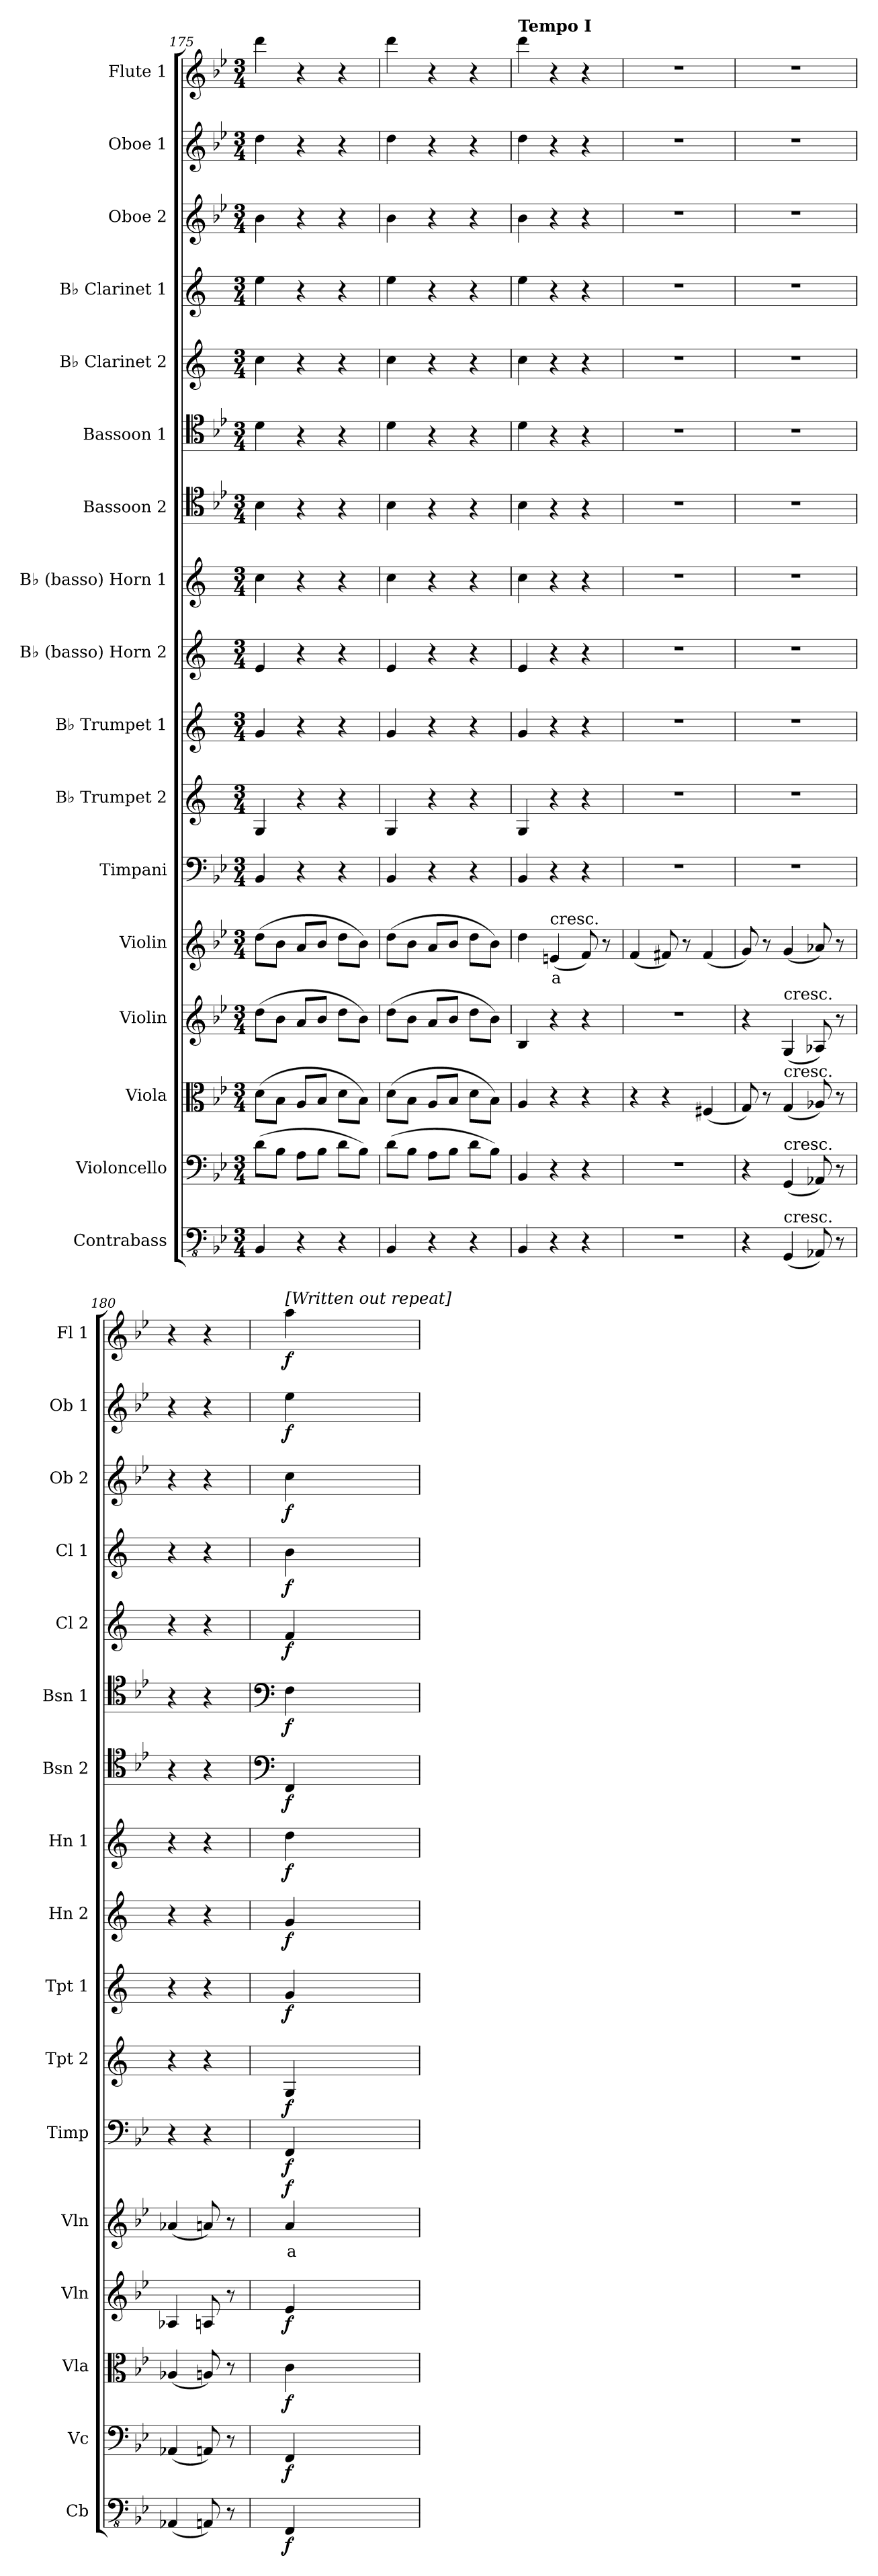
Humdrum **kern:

**kern	**dynam	**kern	**dynam	**kern	**dynam	**kern	**dynam	**kern	**text	**dynam	**kern	**dynam	**kern	**dynam	**kern	**dynam	**kern	**dynam	**kern	**dynam	**kern	**dynam	**kern	**dynam	**kern	**dynam	**kern	**dynam	**kern	**dynam	**kern	**dynam	**kern	**dynam
*part17	*part17	*part16	*part16	*part15	*part15	*part14	*part14	*part13	*part13	*part13	*part12	*part12	*part11	*part11	*part10	*part10	*part9	*part9	*part8	*part8	*part7	*part7	*part6	*part6	*part5	*part5	*part4	*part4	*part3	*part3	*part2	*part2	*part1	*part1
*staff17	*staff17	*staff16	*staff16	*staff15	*staff15	*staff14	*staff14	*staff13	*staff13	*staff13	*staff12	*staff12	*staff11	*staff11	*staff10	*staff10	*staff9	*staff9	*staff8	*staff8	*staff7	*staff7	*staff6	*staff6	*staff5	*staff5	*staff4	*staff4	*staff3	*staff3	*staff2	*staff2	*staff1	*staff1
*I"Contrabass	*	*I"Violoncello	*	*I"Viola	*	*I"Violin	*	*I"Violin	*	*	*I"Timpani	*	*I"B♭ Trumpet 2	*	*I"B♭ Trumpet 1	*	*I"B♭ (basso) Horn 2	*	*I"B♭ (basso) Horn 1	*	*I"Bassoon 2	*	*I"Bassoon 1	*	*I"B♭ Clarinet 2	*	*I"B♭ Clarinet 1	*	*I"Oboe 2	*	*I"Oboe 1	*	*I"Flute 1	*
*I'Cb	*	*I'Vc	*	*I'Vla	*	*I'Vln	*	*I'Vln	*	*	*I'Timp	*	*I'Tpt 2	*	*I'Tpt 1	*	*I'Hn 2	*	*I'Hn 1	*	*I'Bsn 2	*	*I'Bsn 1	*	*I'Cl 2	*	*I'Cl 1	*	*I'Ob 2	*	*I'Ob 1	*	*I'Fl 1	*
*clefFv4	*	*clefF4	*	*clefC3	*	*clefG2	*	*clefG2	*	*	*clefF4	*	*clefG2	*	*clefG2	*	*clefG2	*	*clefG2	*	*clefC4	*	*clefC4	*	*clefG2	*	*clefG2	*	*clefG2	*	*clefG2	*	*clefG2	*
*	*	*	*	*	*	*	*	*	*	*	*	*	*ITrd1c2	*	*ITrd1c2	*	*ITrd4c7	*	*ITrd4c7	*	*	*	*	*	*ITrd1c2	*	*ITrd1c2	*	*	*	*	*	*	*
*k[b-e-]	*	*k[b-e-]	*	*k[b-e-]	*	*k[b-e-]	*	*k[b-e-]	*	*	*k[b-e-]	*	*k[b-e-]	*	*k[b-e-]	*	*k[b-]	*	*k[b-]	*	*k[b-e-]	*	*k[b-e-]	*	*k[b-e-]	*	*k[b-e-]	*	*k[b-e-]	*	*k[b-e-]	*	*k[b-e-]	*
*M3/4	*	*M3/4	*	*M3/4	*	*M3/4	*	*M3/4	*	*	*M3/4	*	*M3/4	*	*M3/4	*	*M3/4	*	*M3/4	*	*M3/4	*	*M3/4	*	*M3/4	*	*M3/4	*	*M3/4	*	*M3/4	*	*M3/4	*
=175	=175	=175	=175	=175	=175	=175	=175	=175	=175	=175	=175	=175	=175	=175	=175	=175	=175	=175	=175	=175	=175	=175	=175	=175	=175	=175	=175	=175	=175	=175	=175	=175	=175	=175
4BBB-/	.	(>8d\L	.	(>8d\L	.	(>8dd\L	.	(>8dd\L	.	.	4BB-/	.	4F/	.	4f/	.	4A/	.	4f\	.	4B-\	.	4d\	.	4b-\	.	4dd\	.	4b-\	.	4dd\	.	4ddd\	.
.	.	8B-\J	.	8B-\J	.	8b-\J	.	8b-\J	.	.	.	.	.	.	.	.	.	.	.	.	.	.	.	.	.	.	.	.	.	.	.	.	.	.
4r	.	8A\L	.	8A/L	.	8a/L	.	8a/L	.	.	4r	.	4r	.	4r	.	4r	.	4r	.	4r	.	4r	.	4r	.	4r	.	4r	.	4r	.	4r	.
.	.	8B-\J	.	8B-/J	.	8b-/J	.	8b-/J	.	.	.	.	.	.	.	.	.	.	.	.	.	.	.	.	.	.	.	.	.	.	.	.	.	.
4r	.	8d\L	.	8d\L	.	8dd\L	.	8dd\L	.	.	4r	.	4r	.	4r	.	4r	.	4r	.	4r	.	4r	.	4r	.	4r	.	4r	.	4r	.	4r	.
.	.	8B-\J)	.	8B-\J)	.	8b-\J)	.	8b-\J)	.	.	.	.	.	.	.	.	.	.	.	.	.	.	.	.	.	.	.	.	.	.	.	.	.	.
=176	=176	=176	=176	=176	=176	=176	=176	=176	=176	=176	=176	=176	=176	=176	=176	=176	=176	=176	=176	=176	=176	=176	=176	=176	=176	=176	=176	=176	=176	=176	=176	=176	=176	=176
4BBB-/	.	(>8d\L	.	(>8d\L	.	(>8dd\L	.	(>8dd\L	.	.	4BB-/	.	4F/	.	4f/	.	4A/	.	4f\	.	4B-\	.	4d\	.	4b-\	.	4dd\	.	4b-\	.	4dd\	.	4ddd\	.
.	.	8B-\J	.	8B-\J	.	8b-\J	.	8b-\J	.	.	.	.	.	.	.	.	.	.	.	.	.	.	.	.	.	.	.	.	.	.	.	.	.	.
4r	.	8A\L	.	8A/L	.	8a/L	.	8a/L	.	.	4r	.	4r	.	4r	.	4r	.	4r	.	4r	.	4r	.	4r	.	4r	.	4r	.	4r	.	4r	.
.	.	8B-\J	.	8B-/J	.	8b-/J	.	8b-/J	.	.	.	.	.	.	.	.	.	.	.	.	.	.	.	.	.	.	.	.	.	.	.	.	.	.
4r	.	8d\L	.	8d\L	.	8dd\L	.	8dd\L	.	.	4r	.	4r	.	4r	.	4r	.	4r	.	4r	.	4r	.	4r	.	4r	.	4r	.	4r	.	4r	.
.	.	8B-\J)	.	8B-\J)	.	8b-\J)	.	8b-\J)	.	.	.	.	.	.	.	.	.	.	.	.	.	.	.	.	.	.	.	.	.	.	.	.	.	.
=177	=177	=177	=177	=177	=177	=177	=177	=177	=177	=177	=177	=177	=177	=177	=177	=177	=177	=177	=177	=177	=177	=177	=177	=177	=177	=177	=177	=177	=177	=177	=177	=177	=177	=177
*	*	*	*	*	*	*	*	*	*	*	*	*	*	*	*	*	*	*	*	*	*	*	*	*	*	*	*	*	*	*	*	*	*MM300	*
!	!	!	!	!	!	!	!	!	!	!	!	!	!	!	!	!	!	!	!	!	!	!	!	!	!	!	!	!	!	!	!	!	!LO:TX:a:B:t=Tempo I	!
4BBB-/	.	4BB-/	.	4A/	.	4B-/	.	4dd\	.	.	4BB-/	.	4F/	.	4f/	.	4A/	.	4f\	.	4B-\	.	4d\	.	4b-\	.	4dd\	.	4b-\	.	4dd\	.	4ddd\	.
!	!	!	!	!	!	!	!	!LO:TX:a:t=cresc.	!	!	!	!	!	!	!	!	!	!	!	!	!	!	!	!	!	!	!	!	!	!	!	!	!	!
!	!	!	!	!	!	!	!	!	!LO:LY:b:color=#FF0000	!	!	!	!	!	!	!	!	!	!	!	!	!	!	!	!	!	!	!	!	!	!	!	!	!
4r	.	4r	.	4r	.	4r	.	(<4en/	a	.	4r	.	4r	.	4r	.	4r	.	4r	.	4r	.	4r	.	4r	.	4r	.	4r	.	4r	.	4r	.
4r	.	4r	.	4r	.	4r	.	8f/)	.	.	4r	.	4r	.	4r	.	4r	.	4r	.	4r	.	4r	.	4r	.	4r	.	4r	.	4r	.	4r	.
.	.	.	.	.	.	.	.	8r	.	.	.	.	.	.	.	.	.	.	.	.	.	.	.	.	.	.	.	.	.	.	.	.	.	.
=178	=178	=178	=178	=178	=178	=178	=178	=178	=178	=178	=178	=178	=178	=178	=178	=178	=178	=178	=178	=178	=178	=178	=178	=178	=178	=178	=178	=178	=178	=178	=178	=178	=178	=178
2.r	.	2.r	.	4r	.	2.r	.	(<4f/	.	.	2.r	.	2.r	.	2.r	.	2.r	.	2.r	.	2.r	.	2.r	.	2.r	.	2.r	.	2.r	.	2.r	.	2.r	.
.	.	.	.	4r	.	.	.	8f#X/)	.	.	.	.	.	.	.	.	.	.	.	.	.	.	.	.	.	.	.	.	.	.	.	.	.	.
.	.	.	.	.	.	.	.	8r	.	.	.	.	.	.	.	.	.	.	.	.	.	.	.	.	.	.	.	.	.	.	.	.	.	.
.	.	.	.	(<4F#X/	.	.	.	(<4f#/	.	.	.	.	.	.	.	.	.	.	.	.	.	.	.	.	.	.	.	.	.	.	.	.	.	.
=179	=179	=179	=179	=179	=179	=179	=179	=179	=179	=179	=179	=179	=179	=179	=179	=179	=179	=179	=179	=179	=179	=179	=179	=179	=179	=179	=179	=179	=179	=179	=179	=179	=179	=179
4r	.	4r	.	8G/)	.	4r	.	8g/)	.	.	2.r	.	2.r	.	2.r	.	2.r	.	2.r	.	2.r	.	2.r	.	2.r	.	2.r	.	2.r	.	2.r	.	2.r	.
.	.	.	.	8r	.	.	.	8r	.	.	.	.	.	.	.	.	.	.	.	.	.	.	.	.	.	.	.	.	.	.	.	.	.	.
!	!	!	!	!	!	!LO:TX:a:t=cresc.	!	!	!	!	!	!	!	!	!	!	!	!	!	!	!	!	!	!	!	!	!	!	!	!	!	!	!	!
!	!	!	!	!LO:TX:a:t=cresc.	!	!	!	!	!	!	!	!	!	!	!	!	!	!	!	!	!	!	!	!	!	!	!	!	!	!	!	!	!	!
!	!	!LO:TX:a:t=cresc.	!	!	!	!	!	!	!	!	!	!	!	!	!	!	!	!	!	!	!	!	!	!	!	!	!	!	!	!	!	!	!	!
!LO:TX:a:t=cresc.	!	!	!	!	!	!	!	!	!	!	!	!	!	!	!	!	!	!	!	!	!	!	!	!	!	!	!	!	!	!	!	!	!	!
(<4GGG/	.	(<4GG/	.	(<4G/	.	(<4G/	.	(<4g/	.	.	.	.	.	.	.	.	.	.	.	.	.	.	.	.	.	.	.	.	.	.	.	.	.	.
8AAA-X/)	.	8AA-X/)	.	8A-X/)	.	8A-X/)	.	8a-X/)	.	.	.	.	.	.	.	.	.	.	.	.	.	.	.	.	.	.	.	.	.	.	.	.	.	.
8r	.	8r	.	8r	.	8r	.	8r	.	.	.	.	.	.	.	.	.	.	.	.	.	.	.	.	.	.	.	.	.	.	.	.	.	.
=180	=180	=180	=180	=180	=180	=180	=180	=180	=180	=180	=180	=180	=180	=180	=180	=180	=180	=180	=180	=180	=180	=180	=180	=180	=180	=180	=180	=180	=180	=180	=180	=180	=180	=180
(<4AAA-X/	.	(<4AA-X/	.	(<4A-X/	.	4A-X/	.	(<4a-X/	.	.	4r	.	4r	.	4r	.	4r	.	4r	.	4r	.	4r	.	4r	.	4r	.	4r	.	4r	.	4r	.
8AAAn/)	.	8AAn/)	.	8An/)	.	8An/	.	8an/)	.	.	4r	.	4r	.	4r	.	4r	.	4r	.	4r	.	4r	.	4r	.	4r	.	4r	.	4r	.	4r	.
8r	.	8r	.	8r	.	8r	.	8r	.	.	.	.	.	.	.	.	.	.	.	.	.	.	.	.	.	.	.	.	.	.	.	.	.	.
!!LO:PB:g=z
=181	=181	=181	=181	=181	=181	=181	=181	=181	=181	=181	=181	=181	=181	=181	=181	=181	=181	=181	=181	=181	=181	=181	=181	=181	=181	=181	=181	=181	=181	=181	=181	=181	=181	=181
*	*	*	*	*	*	*	*	*	*	*	*	*	*	*	*	*	*	*	*	*	*clefF4	*	*clefF4	*	*	*	*	*	*	*	*	*	*	*
!	!	!	!	!	!	!	!	!	!	!	!	!	!	!	!	!	!	!	!	!	!	!	!	!	!	!	!	!	!	!	!	!	!LO:TX:a:B:t=[Written out repeat]	!
!	!LO:DY:b	!	!LO:DY:b	!	!LO:DY:b	!	!LO:DY:b	!	!LO:LY:b:color=#FF0000	!LO:DY:b	!	!LO:DY:b	!	!LO:DY:b	!	!LO:DY:b	!	!LO:DY:b	!	!LO:DY:b	!	!LO:DY:b	!	!LO:DY:b	!	!LO:DY:b	!	!LO:DY:b	!	!LO:DY:b	!	!LO:DY:b	!	!LO:DY:b
4FFF/	f	4FF/	f	4c\	f	4e-/	f	4a/	a	f	4FF/	f	4F/	f	4f/	f	4c/	f	4g\	f	4FF/	f	4F\	f	4e-/	f	4a\	f	4cc\	f	4ee-\	f	4aa\	f
=	=	=	=	=	=	=	=	=	=	=	=	=	=	=	=	=	=	=	=	=	=	=	=	=	=	=	=	=	=	=	=	=	=	=
*-	*-	*-	*-	*-	*-	*-	*-	*-	*-	*-	*-	*-	*-	*-	*-	*-	*-	*-	*-	*-	*-	*-	*-	*-	*-	*-	*-	*-	*-	*-	*-	*-	*-	*-
